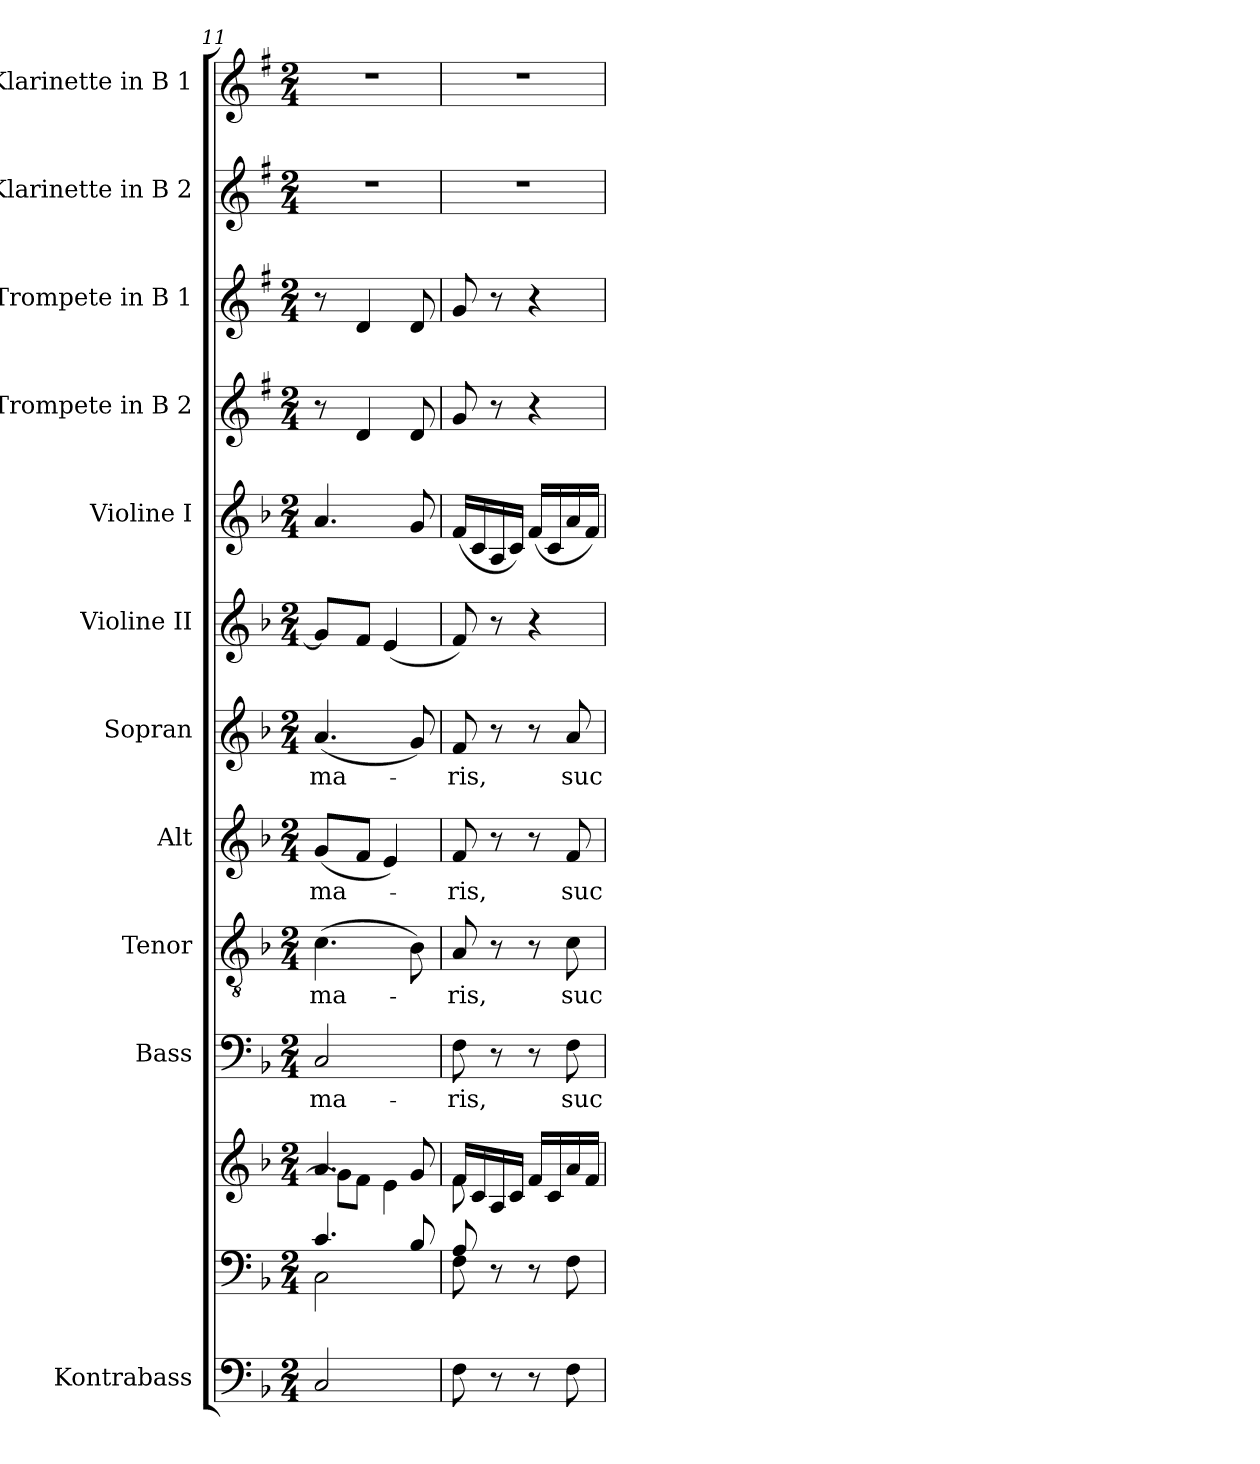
**kern	**kern	**kern	**kern	**text	**kern	**text	**kern	**text	**kern	**text	**kern	**kern	**kern	**kern	**kern	**kern
*part12	*part11	*part11	*part10	*part10	*part9	*part9	*part8	*part8	*part7	*part7	*part6	*part5	*part4	*part3	*part2	*part1
*staff13	*staff12	*staff11	*staff10	*staff10	*staff9	*staff9	*staff8	*staff8	*staff7	*staff7	*staff6	*staff5	*staff4	*staff3	*staff2	*staff1
*I"Kontrabass	*	*	*I"Bass	*	*I"Tenor	*	*I"Alt	*	*I"Sopran	*	*I"Violine II	*I"Violine I	*I"Trompete in B 2	*I"Trompete in B 1	*I"Klarinette in B 2	*I"Klarinette in B 1
*I'Kb.	*	*	*I'B	*	*I'T	*	*I'A	*	*I'S	*	*I'Vl. II	*I'Vl. I	*	*	*	*
*clefF4	*clefF4	*clefG2	*clefF4	*	*clefGv2	*	*clefG2	*	*clefG2	*	*clefG2	*clefG2	*clefG2	*clefG2	*clefG2	*clefG2
*ITrd7c12	*	*	*	*	*	*	*	*	*	*	*	*	*ITrd1c2	*ITrd1c2	*ITrd1c2	*ITrd1c2
*k[b-]	*k[b-]	*k[b-]	*k[b-]	*	*k[b-]	*	*k[b-]	*	*k[b-]	*	*k[b-]	*k[b-]	*k[b-]	*k[b-]	*k[b-]	*k[b-]
*F:	*F:	*F:	*F:	*	*F:	*	*F:	*	*F:	*	*F:	*F:	*F:	*F:	*F:	*F:
*M2/4	*M2/4	*M2/4	*M2/4	*	*M2/4	*	*M2/4	*	*M2/4	*	*M2/4	*M2/4	*M2/4	*M2/4	*M2/4	*M2/4
=11	=11	=11	=11	=11	=11	=11	=11	=11	=11	=11	=11	=11	=11	=11	=11	=11
*	*^	*^	*	*	*	*	*	*	*	*	*	*	*	*	*	*
!	!	!	!	!	!	!LO:LY:b	!	!LO:LY:b	!	!LO:LY:b	!	!LO:LY:b	!	!	!	!	!	!
2CC/	4.c/	2C\	4.a/	8g\L]	2C/	ma-	(>4.c\	ma-	(<8g/L	ma-	(<4.a/	ma-	8g/L]	4.a/	8r	8r	2r	2r
.	.	.	.	8f\J	.	.	.	.	8f/J	.	.	.	8f/J	.	4c/	4c/	.	.
.	.	.	.	4e\	.	.	.	.	4e/)	.	.	.	(<4e/	.	.	.	.	.
.	8B-/	.	8g/	.	.	.	8B-\)	.	.	.	8g/)	.	.	8g/	8c/	8c/	.	.
=12	=12	=12	=12	=12	=12	=12	=12	=12	=12	=12	=12	=12	=12	=12	=12	=12	=12	=12
!	!	!	!	!	!	!LO:LY:b	!	!LO:LY:b	!	!LO:LY:b	!	!LO:LY:b	!	!	!	!	!	!
8FF\	8A/	8F\	16f/LL	8f\	8F\	-ris,	8A/	-ris,	8f/	-ris,	8f/	-ris,	8f/)	(<16f/LL	8f/	8f/	2r	2r
.	.	.	16c/	.	.	.	.	.	.	.	.	.	.	16c/	.	.	.	.
8r	4.ryy	8r	16A/	4.ryy	8r	.	8r	.	8r	.	8r	.	8r	16A/	8r	8r	.	.
.	.	.	16c/JJ	.	.	.	.	.	.	.	.	.	.	16c/JJ)	.	.	.	.
8r	.	8r	16f/LL	.	8r	.	8r	.	8r	.	8r	.	4r	(<16f/LL	4r	4r	.	.
.	.	.	16c/	.	.	.	.	.	.	.	.	.	.	16c/	.	.	.	.
!	!	!	!	!	!	!LO:LY:b	!	!LO:LY:b	!	!LO:LY:b	!	!LO:LY:b	!	!	!	!	!	!
8FF\	.	8F\	16a/	.	8F\	suc-	8c\	suc-	8f/	suc-	8a/	suc-	.	16a/	.	.	.	.
.	.	.	16f/JJ	.	.	.	.	.	.	.	.	.	.	16f/JJ)	.	.	.	.
*	*v	*v	*	*	*	*	*	*	*	*	*	*	*	*	*	*	*	*
*	*	*v	*v	*	*	*	*	*	*	*	*	*	*	*	*	*	*
=	=	=	=	=	=	=	=	=	=	=	=	=	=	=	=	=
*-	*-	*-	*-	*-	*-	*-	*-	*-	*-	*-	*-	*-	*-	*-	*-	*-
